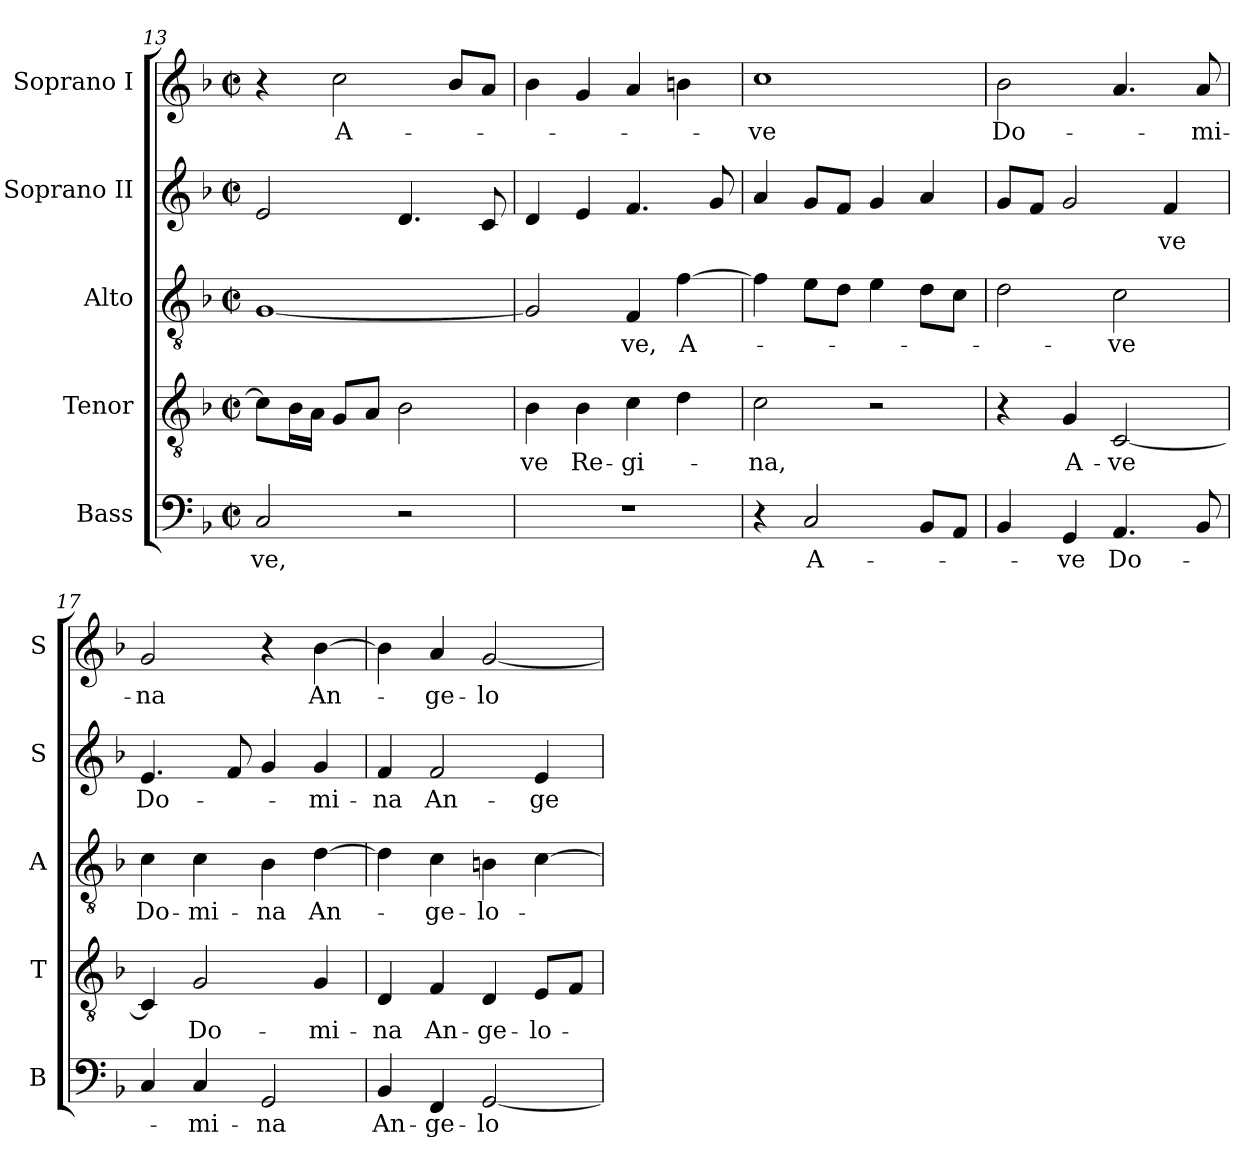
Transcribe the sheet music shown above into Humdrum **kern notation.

**kern	**text	**kern	**text	**kern	**text	**kern	**text	**kern	**text
*part5	*part5	*part4	*part4	*part3	*part3	*part2	*part2	*part1	*part1
*staff5	*staff5	*staff4	*staff4	*staff3	*staff3	*staff2	*staff2	*staff1	*staff1
*I"Bass	*	*I"Tenor	*	*I"Alto	*	*I"Soprano II	*	*I"Soprano I	*
*I'B	*	*I'T	*	*I'A	*	*I'S	*	*I'S	*
*clefF4	*	*clefGv2	*	*clefGv2	*	*clefG2	*	*clefG2	*
*k[b-]	*	*k[b-]	*	*k[b-]	*	*k[b-]	*	*k[b-]	*
*F:	*	*F:	*	*F:	*	*F:	*	*F:	*
*M2/2	*	*M2/2	*	*M2/2	*	*M2/2	*	*M2/2	*
*met(c|)	*	*met(c|)	*	*met(c|)	*	*met(c|)	*	*met(c|)	*
=13	=13	=13	=13	=13	=13	=13	=13	=13	=13
!	!LO:LY:b:color=#000000	!	!	!	!	!	!	!	!
2Ci/	-ve,	8ci\L]	.	[<1Gi	.	2ei/	.	4r	.
.	.	16B-i\L	.	.	.	.	.	.	.
.	.	16Ai\JJ	.	.	.	.	.	.	.
!	!	!	!	!	!	!	!	!	!LO:LY:b:color=#000000
.	.	8Gi/L	.	.	.	.	.	2cci\	A-
.	.	8Ai/J	.	.	.	.	.	.	.
2r	.	2B-i\	.	.	.	4.di/	.	.	.
.	.	.	.	.	.	.	.	8b-i/L	.
.	.	.	.	.	.	8ci/	.	8ai/J	.
=14	=14	=14	=14	=14	=14	=14	=14	=14	=14
!	!	!	!LO:LY:b:color=#000000	!	!	!	!	!	!
1r	.	4B-i\	-ve	2Gi/]	.	4di/	.	4b-i\	.
!	!	!	!LO:LY:b:color=#000000	!	!	!	!	!	!
.	.	4B-i\	Re-	.	.	4ei/	.	4gi/	.
!	!	!	!LO:LY:b:color=#000000	!	!	!	!	!	!
!	!	!	!	!	!LO:LY:b:color=#000000	!	!	!	!
.	.	4ci\	-gi-	4Fi/	-ve,	4.fi/	.	4ai/	.
!	!	!	!	!	!LO:LY:b:color=#000000	!	!	!	!
.	.	4di\	.	[>4fi\	A-	.	.	4bni\	.
.	.	.	.	.	.	8gi/	.	.	.
=15	=15	=15	=15	=15	=15	=15	=15	=15	=15
!	!	!	!LO:LY:b:color=#000000	!	!	!	!	!	!
!	!	!	!	!	!	!	!	!	!LO:LY:b:color=#000000
4r	.	2ci\	-na,	4fi\]	.	4ai/	.	1cci	-ve
!	!LO:LY:b:color=#000000	!	!	!	!	!	!	!	!
2Ci/	A-	.	.	8ei\L	.	8gi/L	.	.	.
.	.	.	.	8di\J	.	8fi/J	.	.	.
.	.	2r	.	4ei\	.	4gi/	.	.	.
8BB-i/L	.	.	.	8di\L	.	4ai/	.	.	.
8AAi/J	.	.	.	8ci\J	.	.	.	.	.
!!LO:LB:g=z
=16	=16	=16	=16	=16	=16	=16	=16	=16	=16
!	!	!	!	!	!	!	!	!	!LO:LY:b:color=#000000
4BB-i/	.	4r	.	2di\	.	8gi/L	.	2b-i\	Do-
.	.	.	.	.	.	8fi/J	.	.	.
!	!LO:LY:b:color=#000000	!	!	!	!	!	!	!	!
!	!	!	!LO:LY:b:color=#000000	!	!	!	!	!	!
4GGi/	-ve	4Gi/	A-	.	.	2gi/	.	.	.
!	!LO:LY:b:color=#000000	!	!	!	!	!	!	!	!
!	!	!	!LO:LY:b:color=#000000	!	!	!	!	!	!
!	!	!	!	!	!LO:LY:b:color=#000000	!	!	!	!
4.AAi/	Do-	[<2Ci/	-ve	2ci\	-ve	.	.	4.ai/	.
!	!	!	!	!	!	!	!LO:LY:b:color=#000000	!	!
.	.	.	.	.	.	4fi/	-ve	.	.
!	!	!	!	!	!	!	!	!	!LO:LY:b:color=#000000
8BB-i/	.	.	.	.	.	.	.	8ai/	-mi-
=17	=17	=17	=17	=17	=17	=17	=17	=17	=17
!	!	!	!	!	!LO:LY:b:color=#000000	!	!	!	!
!	!	!	!	!	!	!	!LO:LY:b:color=#000000	!	!
!	!	!	!	!	!	!	!	!	!LO:LY:b:color=#000000
4Ci/	.	4Ci/]	.	4ci\	Do-	4.ei/	Do-	2gi/	-na
!	!LO:LY:b:color=#000000	!	!	!	!	!	!	!	!
!	!	!	!LO:LY:b:color=#000000	!	!	!	!	!	!
!	!	!	!	!	!LO:LY:b:color=#000000	!	!	!	!
4Ci/	-mi-	2Gi/	Do-	4ci\	-mi-	.	.	.	.
.	.	.	.	.	.	8fi/	.	.	.
!	!LO:LY:b:color=#000000	!	!	!	!	!	!	!	!
!	!	!	!	!	!LO:LY:b:color=#000000	!	!	!	!
2GGi/	-na	.	.	4B-i\	-na	4gi/	.	4r	.
!	!	!	!LO:LY:b:color=#000000	!	!	!	!	!	!
!	!	!	!	!	!LO:LY:b:color=#000000	!	!	!	!
!	!	!	!	!	!	!	!LO:LY:b:color=#000000	!	!
!	!	!	!	!	!	!	!	!	!LO:LY:b:color=#000000
.	.	4Gi/	-mi-	[>4di\	An-	4gi/	-mi-	[>4b-i\	An-
=18	=18	=18	=18	=18	=18	=18	=18	=18	=18
!	!LO:LY:b:color=#000000	!	!	!	!	!	!	!	!
!	!	!	!LO:LY:b:color=#000000	!	!	!	!	!	!
!	!	!	!	!	!	!	!LO:LY:b:color=#000000	!	!
4BB-i/	An-	4Di/	-na	4di\]	.	4fi/	-na	4b-i\]	.
!	!LO:LY:b:color=#000000	!	!	!	!	!	!	!	!
!	!	!	!LO:LY:b:color=#000000	!	!	!	!	!	!
!	!	!	!	!	!LO:LY:b:color=#000000	!	!	!	!
!	!	!	!	!	!	!	!LO:LY:b:color=#000000	!	!
!	!	!	!	!	!	!	!	!	!LO:LY:b:color=#000000
4FFi/	-ge-	4Fi/	An-	4ci\	-ge-	2fi/	An-	4ai/	-ge-
!	!LO:LY:b:color=#000000	!	!	!	!	!	!	!	!
!	!	!	!LO:LY:b:color=#000000	!	!	!	!	!	!
!	!	!	!	!	!LO:LY:b:color=#000000	!	!	!	!
!	!	!	!	!	!	!	!	!	!LO:LY:b:color=#000000
[<2GGi/	-lo-	4Di/	-ge-	4Bni\	-lo-	.	.	[<2gi/	-lo-
!	!	!	!LO:LY:b:color=#000000	!	!	!	!	!	!
!	!	!	!	!	!	!	!LO:LY:b:color=#000000	!	!
.	.	8Ei/L	-lo-	[>4ci\	.	4ei/	-ge-	.	.
.	.	8Fi/J	.	.	.	.	.	.	.
=	=	=	=	=	=	=	=	=	=
*-	*-	*-	*-	*-	*-	*-	*-	*-	*-
